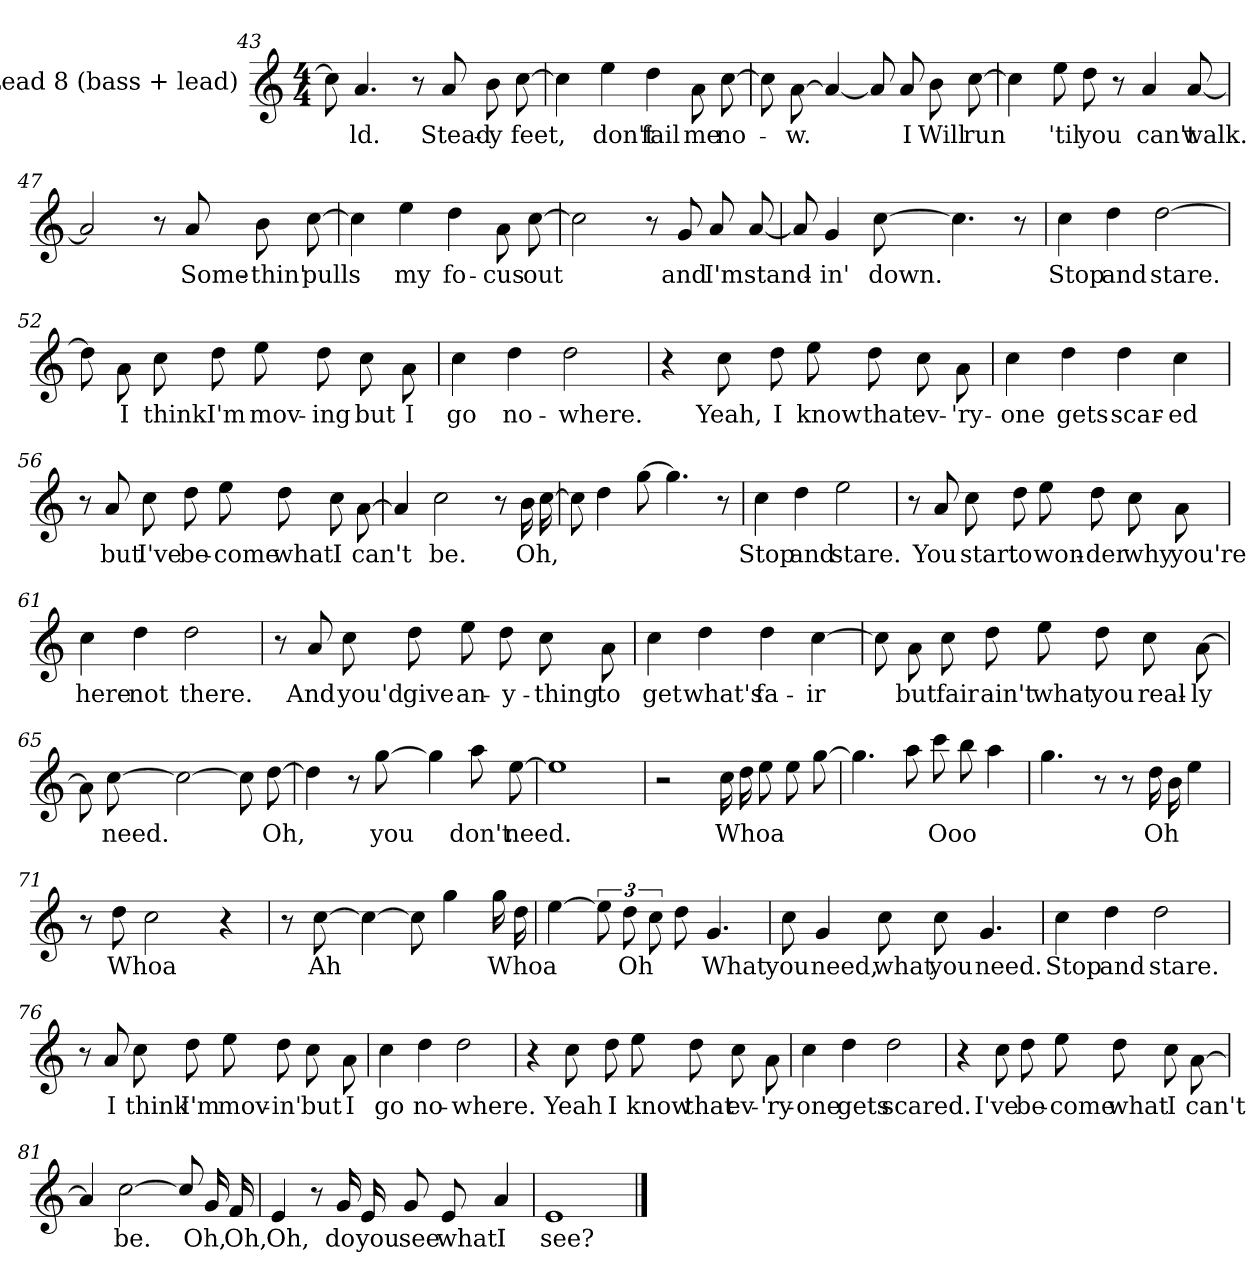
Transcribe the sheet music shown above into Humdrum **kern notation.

**kern	**text
*part1	*part1
*staff1	*staff1
*I"Lead 8 (bass + lead)	*
*I'Bass + Lead	*
*clefG2	*
*k[]	*
*M4/4	*
=43	=43
8cc\]	.
4.a/	ld.
8r	.
8a/	Stead-
8b\L	y
[>8cc\	feet,
!!LO:LB:g=z
=44	=44
4cc\]	.
4ee\	don't
4dd\	fail
8a\L	me
[>8cc\	no-
=45	=45
8cc\L]	.
[<8a\	w.
4a/_<	.
8a/L]	.
8a/	I
8b\L	Will
[>8cc\	run
=46	=46
4cc\]	.
8ee\L	'til
8dd\	you
8r	.
4a/	can't
[<8a/	walk.
!!LO:LB:g=z
=47	=47
2a/]	.
8r	.
8a/	Some-
8b\L	thin'
[>8cc\	pulls
=48	=48
4cc\]	.
4ee\	my
4dd\	fo-
8a\L	cus
[>8cc\	out
=49	=49
2cc\]	.
8r	.
8g/	and
8a/L	I'm
[<8a/	stand-
!!LO:PB:g=z
=50	=50
8a/]	.
4g/	in'
[>8cc\	down.
4.cc\]	.
8r	.
=51	=51
4cc\	Stop
4dd\	and
[>2dd\	stare.
=52	=52
8dd\L]	.
8a\	I
8cc\L	think
8dd\	I'm
8ee\L	mov-
8dd\	ing
8cc\L	but
8a\	I
=53	=53
4cc\	go
4dd\	no-
2dd\	where.
!!LO:LB:g=z
=54	=54
4r	.
8cc\L	Yeah,
8dd\	I
8ee\L	know
8dd\	that
8cc\L	ev-
8a\	'ry-
=55	=55
4cc\	one
4dd\	gets
4dd\	scar-
4cc\	ed
=56	=56
8r	.
8a/	but
8cc\L	I've
8dd\	be-
8ee\L	come
8dd\	what
8cc\L	I
[<8a\	can't
!!LO:LB:g=z
=57	=57
4a/]	.
2cc\	be.
8r	.
16b\LL	Oh,
[>16cc\J	.
=58	=58
8cc\]	.
4dd\	.
[>8gg\	.
4.gg\]	.
8r	.
=59	=59
4cc\	Stop
4dd\	and
2ee\	stare.
!!LO:LB:g=z
=60	=60
8r	.
8a/	You
8cc\L	start
8dd\	to
8ee\L	won-
8dd\	der
8cc\L	why
8a\	you're
=61	=61
4cc\	here
4dd\	not
2dd\	there.
!!LO:LB:g=z
=62	=62
8r	.
8a/	And
8cc\L	you'd
8dd\	give
8ee\L	an-
8dd\	y-
8cc\L	thing
8a\	to
=63	=63
4cc\	get
4dd\	what's
4dd\	fa-
[>4cc\	ir
!!LO:LB:g=z
=64	=64
8cc\L]	.
8a\	but
8cc\L	fair
8dd\	ain't
8ee\L	what
8dd\	you
8cc\L	real-
[<8a\	ly
=65	=65
8a\L]	.
[>8cc\	need.
2cc\_>	.
8cc\L]	.
[>8dd\	Oh,
=66	=66
4dd\]	.
8r	.
[>8gg\	you
4gg\]	.
8aa\L	don't
[>8ee\	need.
=67	=67
1ee]	.
!!LO:LB:g=z
=68	=68
2r	.
16cc\LL	Whoa
16dd\J	.
8ee\	.
8ee\L	.
[>8gg\	.
=69	=69
4.gg\]	.
8aa\	.
8ccc\L	Ooo
8bb\	.
4aa\	.
=70	=70
4.gg\	.
8r	.
8r	.
16dd\LL	Oh
16b\J	.
4ee\	.
=71	=71
8r	.
8dd\	Whoa
2cc\	.
4r	.
!!LO:LB:g=z
=72	=72
8r	.
[>8cc\	Ah
4cc\_>	.
8cc\]	.
4gg\	.
16gg\LL	Whoa
16dd\J	.
=73	=73
[>4ee\	.
12ee\L]	.
12dd\	Oh
12cc\	.
8dd\	.
4.g/	What
=74	=74
8cc\	you
4g/	need,
8cc\	what
8cc\	you
4.g/	need.
!!LO:PB:g=z
=75	=75
4cc\	Stop
4dd\	and
2dd\	stare.
=76	=76
8r	.
8a/	I
8cc\L	think
8dd\	I'm
8ee\L	mov-
8dd\	in'
8cc\L	but
8a\	I
=77	=77
4cc\	go
4dd\	no-
2dd\	where.
!!LO:LB:g=z
=78	=78
4r	.
8cc\L	Yeah
8dd\	I
8ee\L	know
8dd\	that
8cc\L	ev-
8a\	'ry-
=79	=79
4cc\	one
4dd\	gets
2dd\	scared.
=80	=80
4r	.
8cc\L	I've
8dd\	be-
8ee\L	come
8dd\	what
8cc\L	I
[<8a\	can't
!!LO:LB:g=z
=81	=81
4a/]	.
[>2cc\	be.
8cc/L]	.
16g/L	Oh,
16f/J	Oh,
=82	=82
4e/	Oh,
8r	.
16g/LL	do
16e/J	you
8g/L	see
8e/	what
4a/	I
=83	=83
1e	see?
==	==
*-	*-
